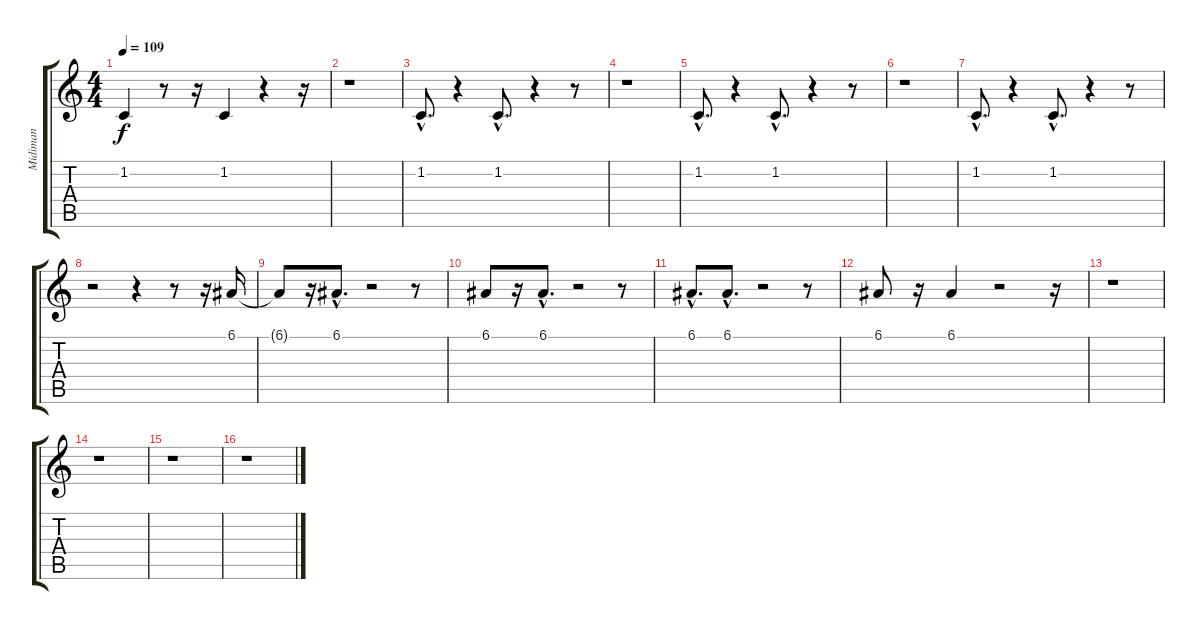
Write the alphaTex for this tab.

\track ("Midiman" "Midiman") {instrument pad4choir}
\staff {score tabs}
\tuning (E4 B3 G3 D3 A2 E2) {hide}
\ts (4 4)
\tempo 109
\clef g2
\ks c
1.2.4{dy f} r.8 r.16 1.2.4 r.4 r.16 |
r.1 |
1.2{hac}.8{d} r.4 1.2{hac}.8{d} r.4 r.8 |
r.1 |
1.2{hac}.8{d} r.4 1.2{hac}.8{d} r.4 r.8 |
r.1 |
1.2{hac}.8{d} r.4 1.2{hac}.8{d} r.4 r.8 |
r.2 r.4 r.8 r.16 6.1.16 |
6.1{t}.8 r.16 6.1{hac}.8{d} r.2 r.8 |
6.1.8 r.16 6.1{hac}.8{d} r.2 r.8 |
6.1{hac}.8{d} 6.1{hac}.8{d} r.2 r.8 |
6.1.8 r.16 6.1.4 r.2 r.16 |
r.1 |
r.1 |
r.1 |
r.1
